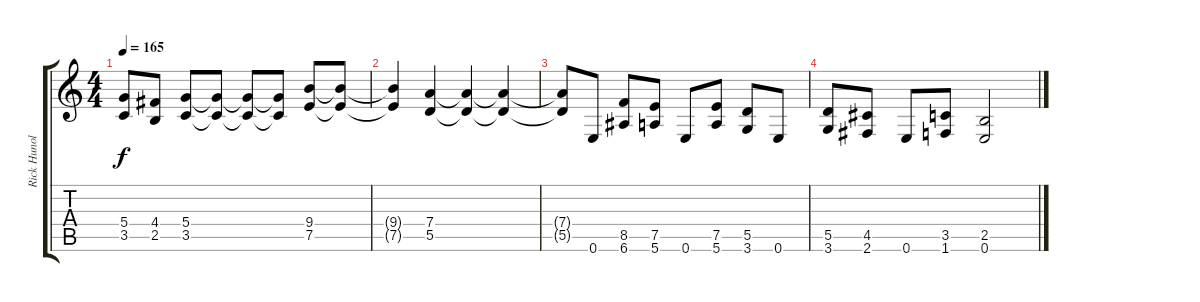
\track ("Rick Hunolt" "Rick Hunol") {instrument distortionguitar}
\staff {score tabs}
\tuning (E4 B3 G3 D3 A2 E2) {hide}
\ts (4 4)
\tempo 165
\clef g2
\ks c
(5.4{t} 3.5{t}).8{dy f} (4.4 2.5).8 (5.4 3.5).8 (5.4{t} 3.5{t}).8 (5.4{t} 3.5{t}).8 (5.4{t} 3.5{t}).8 (9.4 7.5).8 (9.4{t} 7.5{t}).8 |
(9.4{t} 7.5{t}).4 (7.4 5.5).4 (7.4{t} 5.5{t}).4 (7.4{t} 5.5{t}).4 |
(7.4{t} 5.5{t}).8 0.6.8 (8.5 6.6).8 (7.5 5.6).8 0.6.8 (7.5 5.6).8 (5.5 3.6).8 0.6.8 |
(5.5 3.6).8 (4.5 2.6).8 0.6.8 (3.5 1.6).8 (2.5 0.6).2
